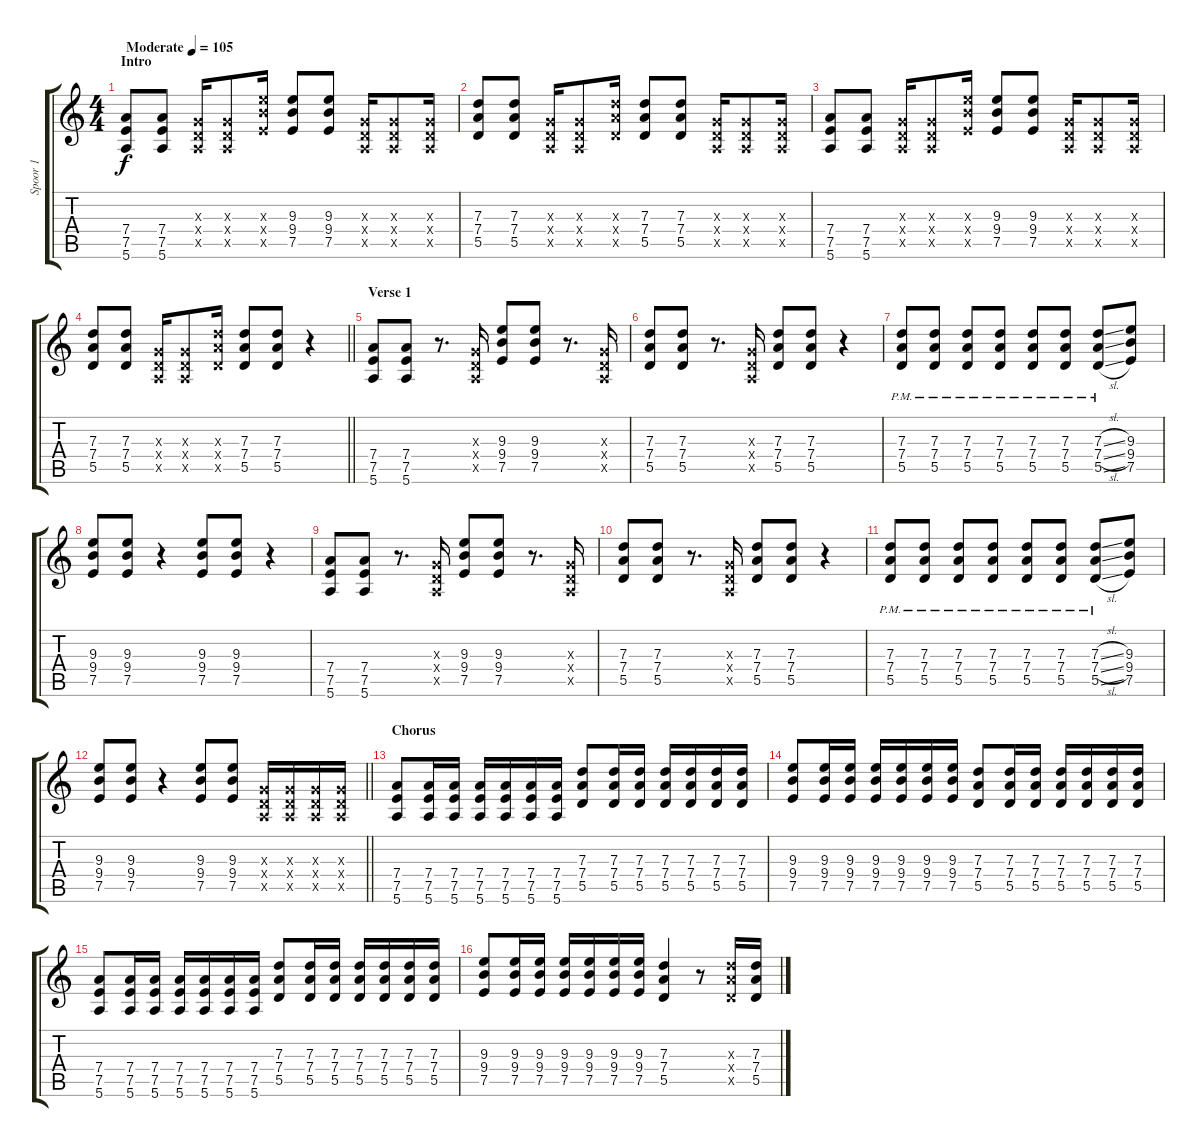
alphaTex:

\track ("Spoor 1" "Spoor 1") {instrument distortionguitar}
\staff {score tabs}
\tuning (E4 B3 G3 D3 A2 E2) {hide}
\ts (4 4)
\section ("" "Intro")
\tempo (105 "Moderate")
\clef g2
\ks c
(7.4 7.5 5.6).8{dy f instrument distortionguitar} (7.4 7.5 5.6).8 (0.3{x} 0.4{x} 0.5{x}).16 (0.3{x} 0.4{x} 0.5{x}).8 (9.3{x} 9.4{x} 7.5{x}).16 (9.3 9.4 7.5).8 (9.3 9.4 7.5).8 (0.3{x} 0.4{x} 0.5{x}).16 (0.3{x} 0.4{x} 0.5{x}).8 (0.3{x} 0.4{x} 0.5{x}).16 |
(7.3 7.4 5.5).8 (7.3 7.4 5.5).8 (0.3{x} 0.4{x} 0.5{x}).16 (0.3{x} 0.4{x} 0.5{x}).8 (7.3{x} 7.4{x} 5.5{x}).16 (7.3 7.4 5.5).8 (7.3 7.4 5.5).8 (0.3{x} 0.4{x} 0.5{x}).16 (0.3{x} 0.4{x} 0.5{x}).8 (0.3{x} 0.4{x} 0.5{x}).16 |
(7.4 7.5 5.6).8 (7.4 7.5 5.6).8 (0.3{x} 0.4{x} 0.5{x}).16 (0.3{x} 0.4{x} 0.5{x}).8 (9.3{x} 9.4{x} 7.5{x}).16 (9.3 9.4 7.5).8 (9.3 9.4 7.5).8 (0.3{x} 0.4{x} 0.5{x}).16 (0.3{x} 0.4{x} 0.5{x}).8 (0.3{x} 0.4{x} 0.5{x}).16 |
\barLineRight lightlight
(7.3 7.4 5.5).8 (7.3 7.4 5.5).8 (0.3{x} 0.4{x} 0.5{x}).16 (0.3{x} 0.4{x} 0.5{x}).8 (7.3{x} 7.4{x} 5.5{x}).16 (7.3 7.4 5.5).8 (7.3 7.4 5.5).8 r.4 |
\section ("" "Verse 1")
(7.4 7.5 5.6).8 (7.4 7.5 5.6).8 r.8{d} (0.3{x} 0.4{x} 0.5{x}).16 (9.3 9.4 7.5).8 (9.3 9.4 7.5).8 r.8{d} (0.3{x} 0.4{x} 0.5{x}).16 |
(7.3 7.4 5.5).8 (7.3 7.4 5.5).8 r.8{d} (0.3{x} 0.4{x} 0.5{x}).16 (7.3 7.4 5.5).8 (7.3 7.4 5.5).8 r.4 |
(7.3{pm} 7.4{pm} 5.5{pm}).8 (7.3{pm} 7.4{pm} 5.5{pm}).8 (7.3{pm} 7.4{pm} 5.5{pm}).8 (7.3{pm} 7.4{pm} 5.5{pm}).8 (7.3{pm} 7.4{pm} 5.5{pm}).8 (7.3{pm} 7.4{pm} 5.5).8 (7.3{sl pm} 7.4{sl} 5.5{sl}).8 (9.3 9.4 7.5).8 |
(9.3 9.4 7.5).8 (9.3 9.4 7.5).8 r.4 (9.3 9.4 7.5).8 (9.3 9.4 7.5).8 r.4 |
(7.4 7.5 5.6).8 (7.4 7.5 5.6).8 r.8{d} (0.3{x} 0.4{x} 0.5{x}).16 (9.3 9.4 7.5).8 (9.3 9.4 7.5).8 r.8{d} (0.3{x} 0.4{x} 0.5{x}).16 |
(7.3 7.4 5.5).8 (7.3 7.4 5.5).8 r.8{d} (0.3{x} 0.4{x} 0.5{x}).16 (7.3 7.4 5.5).8 (7.3 7.4 5.5).8 r.4 |
(7.3{pm} 7.4{pm} 5.5{pm}).8 (7.3{pm} 7.4{pm} 5.5{pm}).8 (7.3{pm} 7.4{pm} 5.5{pm}).8 (7.3{pm} 7.4{pm} 5.5{pm}).8 (7.3{pm} 7.4{pm} 5.5{pm}).8 (7.3{pm} 7.4{pm} 5.5).8 (7.3{sl pm} 7.4{sl} 5.5{sl}).8 (9.3 9.4 7.5).8 |
\barLineRight lightlight
(9.3 9.4 7.5).8 (9.3 9.4 7.5).8 r.4 (9.3 9.4 7.5).8 (9.3 9.4 7.5).8 (0.3{x} 0.4{x} 0.5{x}).16 (0.3{x} 0.4{x} 0.5{x}).16 (0.3{x} 0.4{x} 0.5{x}).16 (0.3{x} 0.4{x} 0.5{x}).16 |
\section ("" "Chorus")
(7.4 7.5 5.6).8 (7.4 7.5 5.6).16 (7.4 7.5 5.6).16 (7.4 7.5 5.6).16 (7.4 7.5 5.6).16 (7.4 7.5 5.6).16 (7.4 7.5 5.6).16 (7.3 7.4 5.5).8 (7.3 7.4 5.5).16 (7.3 7.4 5.5).16 (7.3 7.4 5.5).16 (7.3 7.4 5.5).16 (7.3 7.4 5.5).16 (7.3 7.4 5.5).16 |
(9.3 9.4 7.5).8 (9.3 9.4 7.5).16 (9.3 9.4 7.5).16 (9.3 9.4 7.5).16 (9.3 9.4 7.5).16 (9.3 9.4 7.5).16 (9.3 9.4 7.5).16 (7.3 7.4 5.5).8 (7.3 7.4 5.5).16 (7.3 7.4 5.5).16 (7.3 7.4 5.5).16 (7.3 7.4 5.5).16 (7.3 7.4 5.5).16 (7.3 7.4 5.5).16 |
(7.4 7.5 5.6).8 (7.4 7.5 5.6).16 (7.4 7.5 5.6).16 (7.4 7.5 5.6).16 (7.4 7.5 5.6).16 (7.4 7.5 5.6).16 (7.4 7.5 5.6).16 (7.3 7.4 5.5).8 (7.3 7.4 5.5).16 (7.3 7.4 5.5).16 (7.3 7.4 5.5).16 (7.3 7.4 5.5).16 (7.3 7.4 5.5).16 (7.3 7.4 5.5).16 |
(9.3 9.4 7.5).8 (9.3 9.4 7.5).16 (9.3 9.4 7.5).16 (9.3 9.4 7.5).16 (9.3 9.4 7.5).16 (9.3 9.4 7.5).16 (9.3 9.4 7.5).16 (7.3 7.4 5.5).4 r.8 (7.3{x} 7.4{x} 5.5{x}).16 (7.3 7.4 5.5).16
